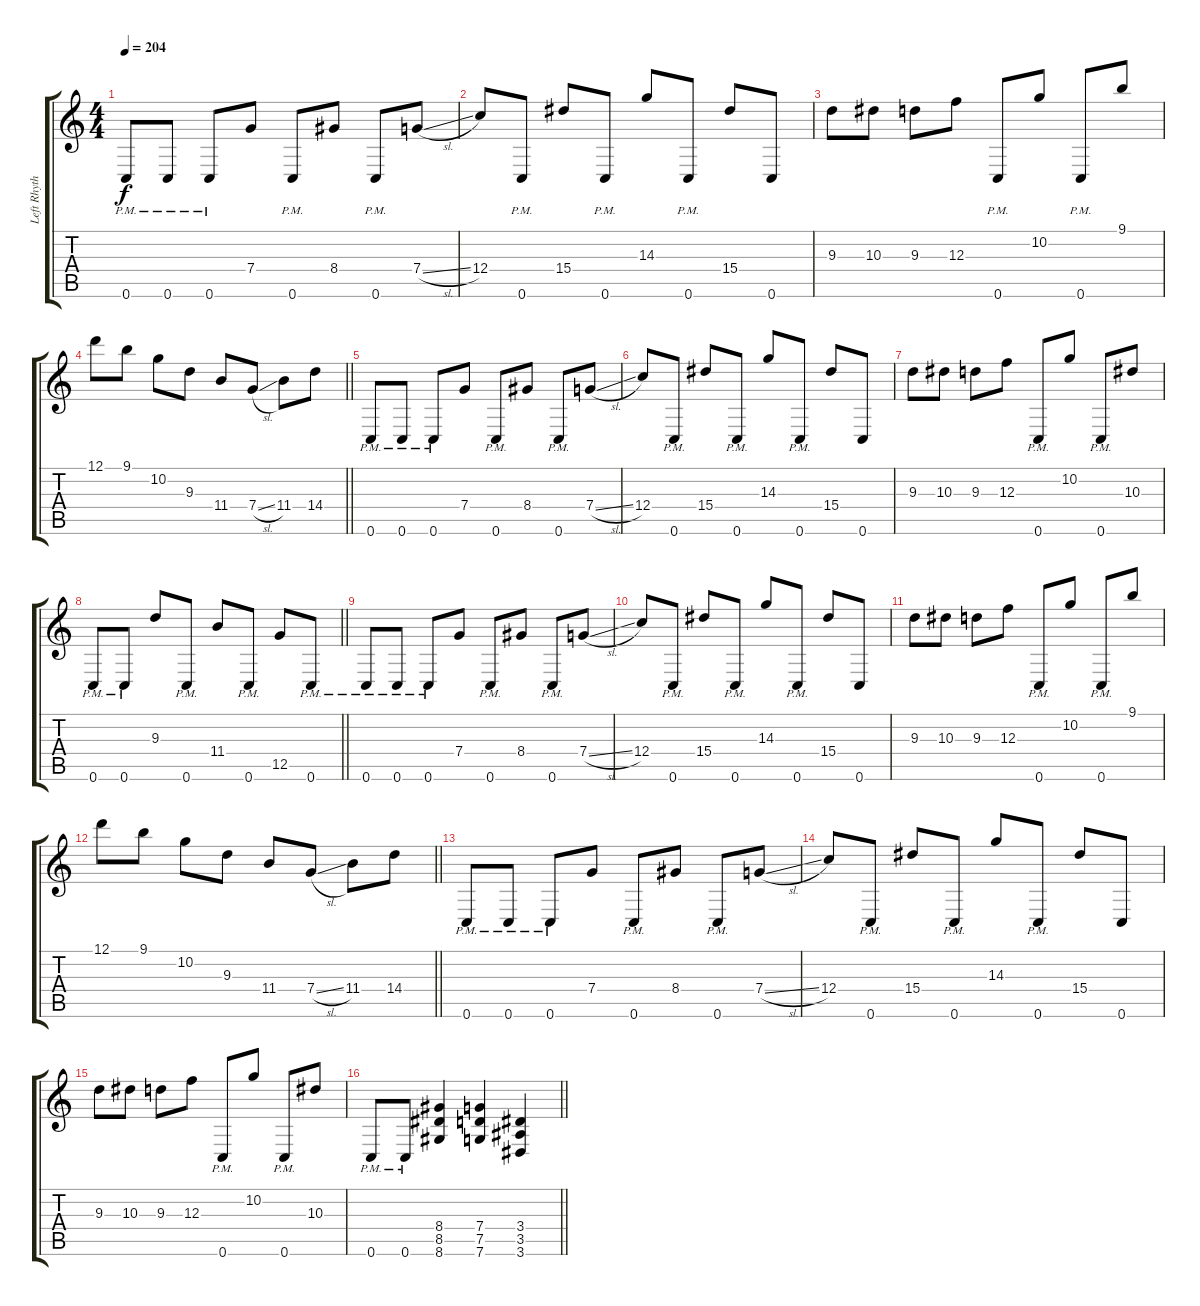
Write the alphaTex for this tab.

\track ("Left Rhythm" "Left Rhyth") {instrument distortionguitar}
\staff {score tabs}
\tuning (D4 A3 F3 C3 G2 C2) {hide}
\ts (4 4)
\section ("" "")
\tempo 204
\clef g2
\ks c
0.6{pm}.8{dy f instrument distortionguitar} 0.6{pm}.8 0.6{pm}.8 7.4.8 0.6{pm}.8 8.4.8 0.6{pm}.8 7.4{sl}.8 |
12.4.8 0.6{pm}.8 15.4.8 0.6{pm}.8 14.3.8 0.6{pm}.8 15.4.8 0.6.8 |
9.3.8 10.3.8 9.3.8 12.3.8 0.6{pm}.8 10.2.8 0.6{pm}.8 9.1.8 |
\barLineRight lightlight
12.1.8 9.1.8 10.2.8 9.3.8 11.4.8 7.4{sl}.8 11.4.8 14.4.8 |
\section ("" "")
0.6{pm}.8 0.6{pm}.8 0.6{pm}.8 7.4.8 0.6{pm}.8 8.4.8 0.6{pm}.8 7.4{sl}.8 |
12.4.8 0.6{pm}.8 15.4.8 0.6{pm}.8 14.3.8 0.6{pm}.8 15.4.8 0.6.8 |
9.3.8 10.3.8 9.3.8 12.3.8 0.6{pm}.8 10.2.8 0.6{pm}.8 10.3.8 |
\barLineRight lightlight
0.6{pm}.8 0.6{pm}.8 9.3.8 0.6{pm}.8 11.4.8 0.6{pm}.8 12.5.8 0.6{pm}.8 |
\section ("" "")
0.6{pm}.8 0.6{pm}.8 0.6{pm}.8 7.4.8 0.6{pm}.8 8.4.8 0.6{pm}.8 7.4{sl}.8 |
12.4.8 0.6{pm}.8 15.4.8 0.6{pm}.8 14.3.8 0.6{pm}.8 15.4.8 0.6.8 |
9.3.8 10.3.8 9.3.8 12.3.8 0.6{pm}.8 10.2.8 0.6{pm}.8 9.1.8 |
\barLineRight lightlight
12.1.8 9.1.8 10.2.8 9.3.8 11.4.8 7.4{sl}.8 11.4.8 14.4.8 |
\section ("" "")
0.6{pm}.8 0.6{pm}.8 0.6{pm}.8 7.4.8 0.6{pm}.8 8.4.8 0.6{pm}.8 7.4{sl}.8 |
12.4.8 0.6{pm}.8 15.4.8 0.6{pm}.8 14.3.8 0.6{pm}.8 15.4.8 0.6.8 |
9.3.8 10.3.8 9.3.8 12.3.8 0.6{pm}.8 10.2.8 0.6{pm}.8 10.3.8 |
\barLineRight lightlight
0.6{pm}.8 0.6{pm}.8 (8.4 8.5 8.6).4 (7.4 7.5 7.6).4 (3.4 3.5 3.6).4
